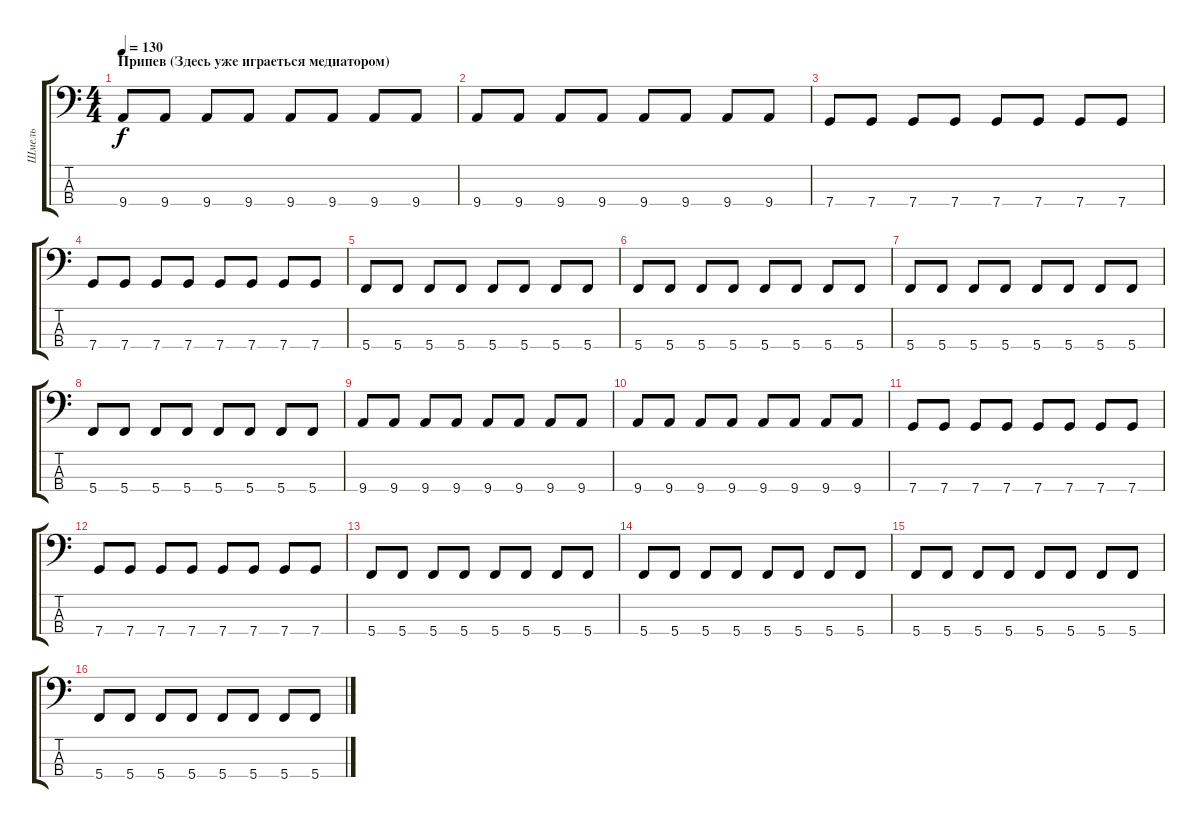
\track ("Шмель" "Шмель") {instrument electricbassfinger}
\staff {score tabs}
\tuning (F2 C2 G1 C1) {hide}
\ts (4 4)
\section ("" "Припев (Здесь уже играеться медиатором)")
\tempo 130
\clef f4
\ks c
9.4.8{dy f} 9.4.8 9.4.8 9.4.8 9.4.8 9.4.8 9.4.8 9.4.8 |
9.4.8 9.4.8 9.4.8 9.4.8 9.4.8 9.4.8 9.4.8 9.4.8 |
7.4.8 7.4.8 7.4.8 7.4.8 7.4.8 7.4.8 7.4.8 7.4.8 |
7.4.8 7.4.8 7.4.8 7.4.8 7.4.8 7.4.8 7.4.8 7.4.8 |
5.4.8 5.4.8 5.4.8 5.4.8 5.4.8 5.4.8 5.4.8 5.4.8 |
5.4.8 5.4.8 5.4.8 5.4.8 5.4.8 5.4.8 5.4.8 5.4.8 |
5.4.8 5.4.8 5.4.8 5.4.8 5.4.8 5.4.8 5.4.8 5.4.8 |
5.4.8 5.4.8 5.4.8 5.4.8 5.4.8 5.4.8 5.4.8 5.4.8 |
9.4.8 9.4.8 9.4.8 9.4.8 9.4.8 9.4.8 9.4.8 9.4.8 |
9.4.8 9.4.8 9.4.8 9.4.8 9.4.8 9.4.8 9.4.8 9.4.8 |
7.4.8 7.4.8 7.4.8 7.4.8 7.4.8 7.4.8 7.4.8 7.4.8 |
7.4.8 7.4.8 7.4.8 7.4.8 7.4.8 7.4.8 7.4.8 7.4.8 |
5.4.8 5.4.8 5.4.8 5.4.8 5.4.8 5.4.8 5.4.8 5.4.8 |
5.4.8 5.4.8 5.4.8 5.4.8 5.4.8 5.4.8 5.4.8 5.4.8 |
5.4.8 5.4.8 5.4.8 5.4.8 5.4.8 5.4.8 5.4.8 5.4.8 |
5.4.8 5.4.8 5.4.8 5.4.8 5.4.8 5.4.8 5.4.8 5.4.8
